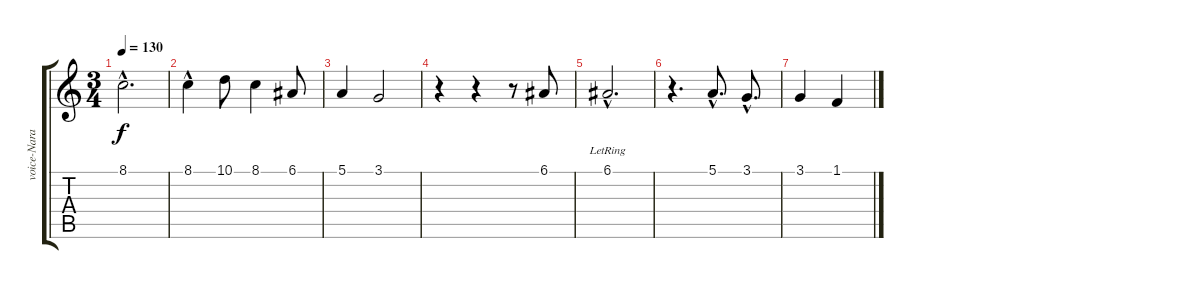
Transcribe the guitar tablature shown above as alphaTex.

\track ("voice-Narayan Gopal" "voice-Nara") {instrument stringensemble1}
\staff {score tabs}
\tuning (E4 B3 G3 D3 A2 E2) {hide}
\ts (3 4)
\tempo 130
\clef g2
\ks c
8.1{hac}.2{d dy f} |
8.1{hac}.4 10.1.8 8.1.4 6.1.8 |
5.1.4 3.1.2 |
r.4 r.4 r.8 6.1.8 |
6.1{hac lr}.2{d} |
r.4{d} 5.1{hac}.8{d} 3.1{hac}.8{d} |
3.1.4 1.1.4
